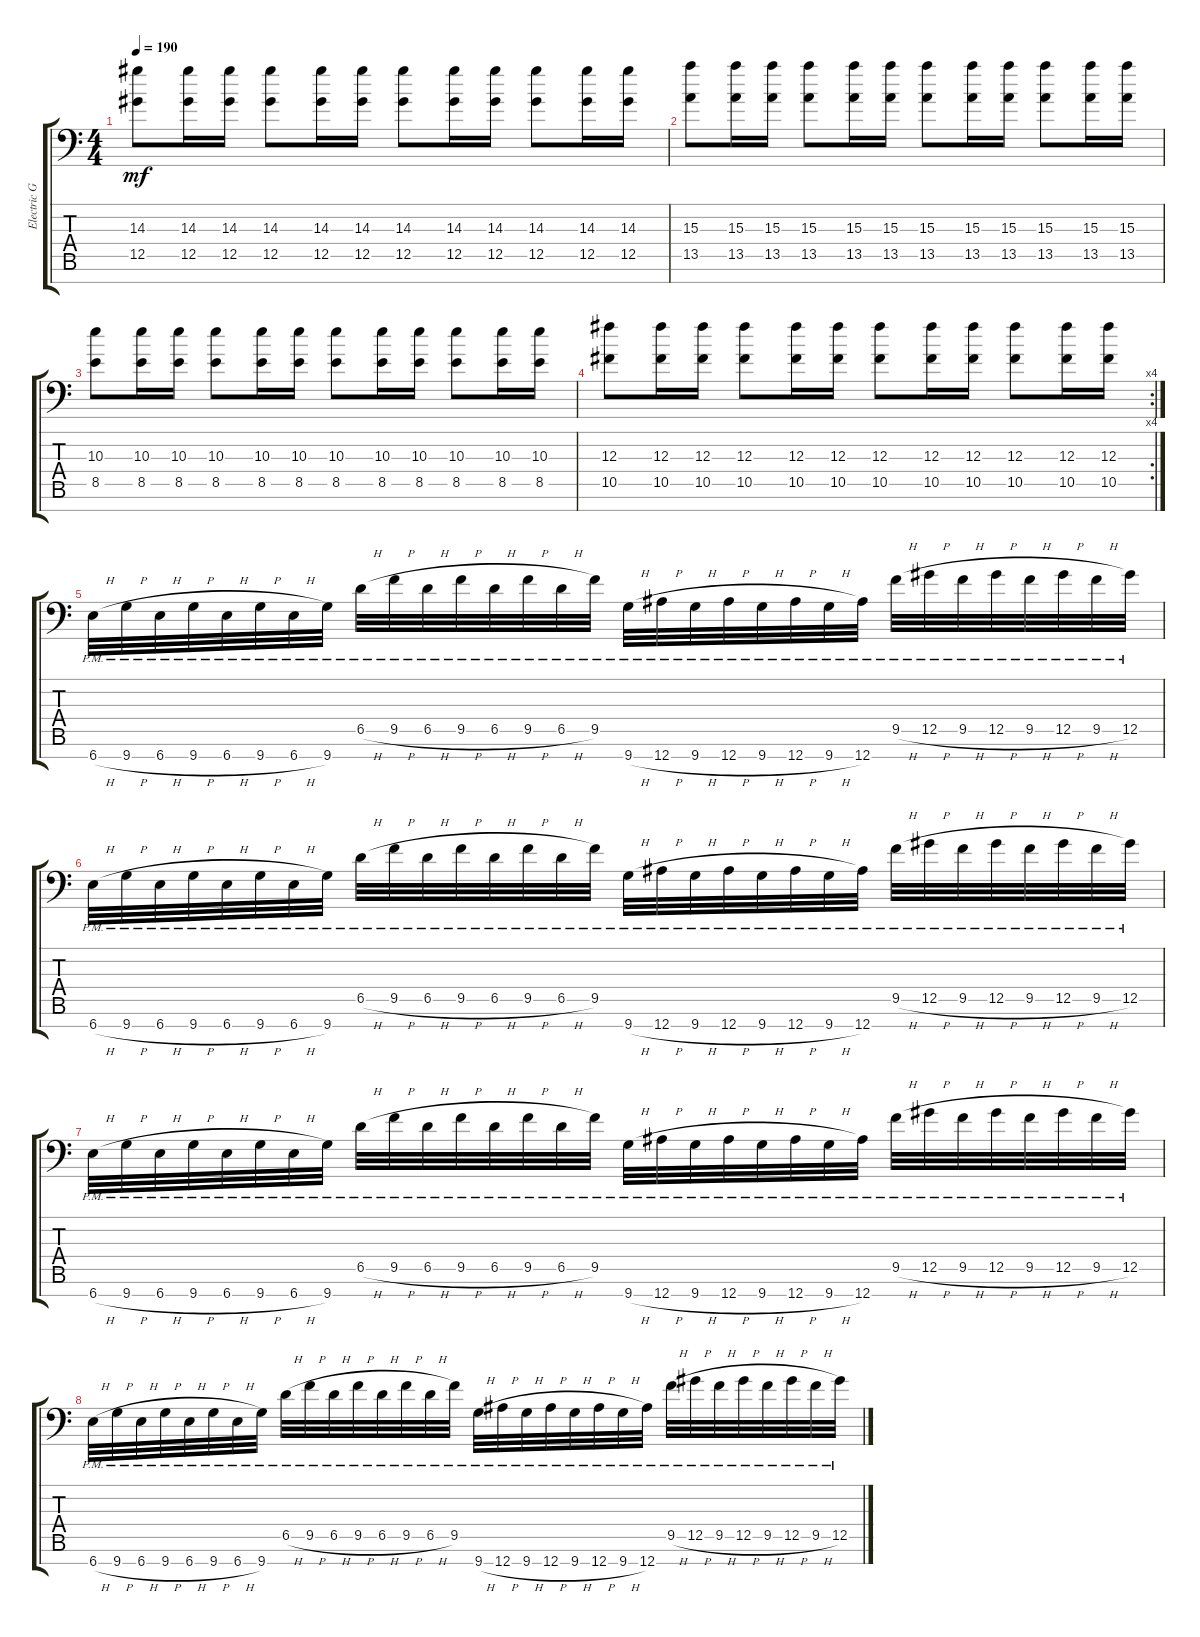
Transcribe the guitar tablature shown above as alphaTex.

\track ("Electric Guitar" "Electric G") {instrument overdrivenguitar}
\staff {score tabs}
\tuning (Eb4 Bb3 Gb3 Db3 Ab2 Eb2 Bb1) {hide}
\ts (4 4)
\tempo 190
\clef f4
\ks c
(14.3 12.5).8{dy mf} (14.3 12.5).16 (14.3 12.5).16 (14.3 12.5).8 (14.3 12.5).16 (14.3 12.5).16 (14.3 12.5).8 (14.3 12.5).16 (14.3 12.5).16 (14.3 12.5).8 (14.3 12.5).16 (14.3 12.5).16 |
(15.3 13.5).8 (15.3 13.5).16 (15.3 13.5).16 (15.3 13.5).8 (15.3 13.5).16 (15.3 13.5).16 (15.3 13.5).8 (15.3 13.5).16 (15.3 13.5).16 (15.3 13.5).8 (15.3 13.5).16 (15.3 13.5).16 |
(10.3 8.5).8 (10.3 8.5).16 (10.3 8.5).16 (10.3 8.5).8 (10.3 8.5).16 (10.3 8.5).16 (10.3 8.5).8 (10.3 8.5).16 (10.3 8.5).16 (10.3 8.5).8 (10.3 8.5).16 (10.3 8.5).16 |
\rc 4
(12.3 10.5).8 (12.3 10.5).16 (12.3 10.5).16 (12.3 10.5).8 (12.3 10.5).16 (12.3 10.5).16 (12.3 10.5).8 (12.3 10.5).16 (12.3 10.5).16 (12.3 10.5).8 (12.3 10.5).16 (12.3 10.5).16 |
6.7{h pm}.32 9.7{h pm}.32 6.7{h pm}.32 9.7{h pm}.32 6.7{h pm}.32 9.7{h pm}.32 6.7{h pm}.32 9.7{pm}.32 6.5{h pm}.32 9.5{h pm}.32 6.5{h pm}.32 9.5{h pm}.32 6.5{h pm}.32 9.5{h pm}.32 6.5{h pm}.32 9.5{pm}.32 9.7{h pm}.32 12.7{h pm}.32 9.7{h pm}.32 12.7{h pm}.32 9.7{h pm}.32 12.7{h pm}.32 9.7{h pm}.32 12.7{pm}.32 9.5{h pm}.32 12.5{h pm}.32 9.5{h pm}.32 12.5{h pm}.32 9.5{h pm}.32 12.5{h pm}.32 9.5{h pm}.32 12.5{pm}.32 |
6.7{h pm}.32 9.7{h pm}.32 6.7{h pm}.32 9.7{h pm}.32 6.7{h pm}.32 9.7{h pm}.32 6.7{h pm}.32 9.7{pm}.32 6.5{h pm}.32 9.5{h pm}.32 6.5{h pm}.32 9.5{h pm}.32 6.5{h pm}.32 9.5{h pm}.32 6.5{h pm}.32 9.5{pm}.32 9.7{h pm}.32 12.7{h pm}.32 9.7{h pm}.32 12.7{h pm}.32 9.7{h pm}.32 12.7{h pm}.32 9.7{h pm}.32 12.7{pm}.32 9.5{h pm}.32 12.5{h pm}.32 9.5{h pm}.32 12.5{h pm}.32 9.5{h pm}.32 12.5{h pm}.32 9.5{h pm}.32 12.5{pm}.32 |
6.7{h pm}.32 9.7{h pm}.32 6.7{h pm}.32 9.7{h pm}.32 6.7{h pm}.32 9.7{h pm}.32 6.7{h pm}.32 9.7{pm}.32 6.5{h pm}.32 9.5{h pm}.32 6.5{h pm}.32 9.5{h pm}.32 6.5{h pm}.32 9.5{h pm}.32 6.5{h pm}.32 9.5{pm}.32 9.7{h pm}.32 12.7{h pm}.32 9.7{h pm}.32 12.7{h pm}.32 9.7{h pm}.32 12.7{h pm}.32 9.7{h pm}.32 12.7{pm}.32 9.5{h pm}.32 12.5{h pm}.32 9.5{h pm}.32 12.5{h pm}.32 9.5{h pm}.32 12.5{h pm}.32 9.5{h pm}.32 12.5{pm}.32 |
6.7{h pm}.32 9.7{h pm}.32 6.7{h pm}.32 9.7{h pm}.32 6.7{h pm}.32 9.7{h pm}.32 6.7{h pm}.32 9.7{pm}.32 6.5{h pm}.32 9.5{h pm}.32 6.5{h pm}.32 9.5{h pm}.32 6.5{h pm}.32 9.5{h pm}.32 6.5{h pm}.32 9.5{pm}.32 9.7{h pm}.32 12.7{h pm}.32 9.7{h pm}.32 12.7{h pm}.32 9.7{h pm}.32 12.7{h pm}.32 9.7{h pm}.32 12.7{pm}.32 9.5{h pm}.32 12.5{h pm}.32 9.5{h pm}.32 12.5{h pm}.32 9.5{h pm}.32 12.5{h pm}.32 9.5{h pm}.32 12.5{pm}.32
